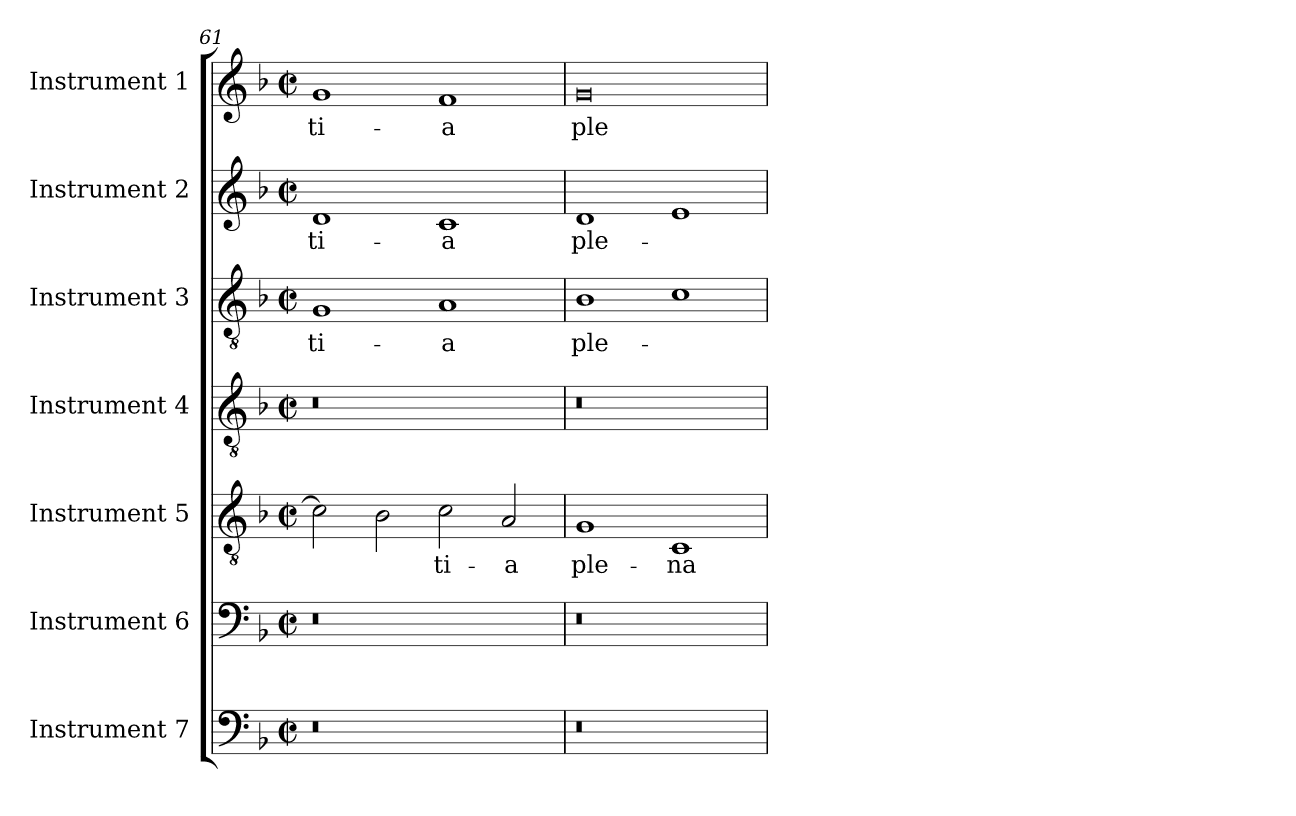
**kern	**kern	**kern	**text	**kern	**kern	**text	**kern	**text	**kern	**text
*part7	*part6	*part5	*part5	*part4	*part3	*part3	*part2	*part2	*part1	*part1
*staff7	*staff6	*staff5	*staff5	*staff4	*staff3	*staff3	*staff2	*staff2	*staff1	*staff1
*I"Instrument 7	*I"Instrument 6	*I"Instrument 5	*	*I"Instrument 4	*I"Instrument 3	*	*I"Instrument 2	*	*I"Instrument 1	*
*clefF4	*clefF4	*clefGv2	*	*clefGv2	*clefGv2	*	*clefG2	*	*clefG2	*
*k[b-]	*k[b-]	*k[b-]	*	*k[b-]	*k[b-]	*	*k[b-]	*	*k[b-]	*
*F:	*F:	*F:	*	*F:	*F:	*	*F:	*	*F:	*
*M2/2	*M2/2	*M2/2	*	*M2/2	*M2/2	*	*M2/2	*	*M2/2	*
*met(c|)	*met(c|)	*met(c|)	*	*met(c|)	*met(c|)	*	*met(c|)	*	*met(c|)	*
=61	=61	=61	=61	=61	=61	=61	=61	=61	=61	=61
!	!	!	!	!	!	!LO:LY:b:cj	!	!LO:LY:b:cj	!	!LO:LY:b:cj
0r	0r	2c\]	.	0r	1G	-ti-	1d	-ti-	1g	-ti-
.	.	2B-\	.	.	.	.	.	.	.	.
!	!	!	!LO:LY:b:cj	!	!	!LO:LY:b:cj	!	!LO:LY:b:cj	!	!LO:LY:b:cj
.	.	2c\	-ti-	.	1A	-a	1c	-a	1f	-a
!	!	!	!LO:LY:b:cj	!	!	!	!	!	!	!
.	.	2A/	-a	.	.	.	.	.	.	.
=62	=62	=62	=62	=62	=62	=62	=62	=62	=62	=62
!	!	!	!LO:LY:b:cj	!	!	!LO:LY:b:cj	!	!LO:LY:b:cj	!	!LO:LY:b:cj
0r	0r	1G	ple-	0r	1B-	ple-	1d	ple-	0g	ple-
!	!	!	!LO:LY:b:cj	!	!	!	!	!	!	!
.	.	1C	-na-	.	1c	.	1e	.	.	.
=	=	=	=	=	=	=	=	=	=	=
*-	*-	*-	*-	*-	*-	*-	*-	*-	*-	*-
